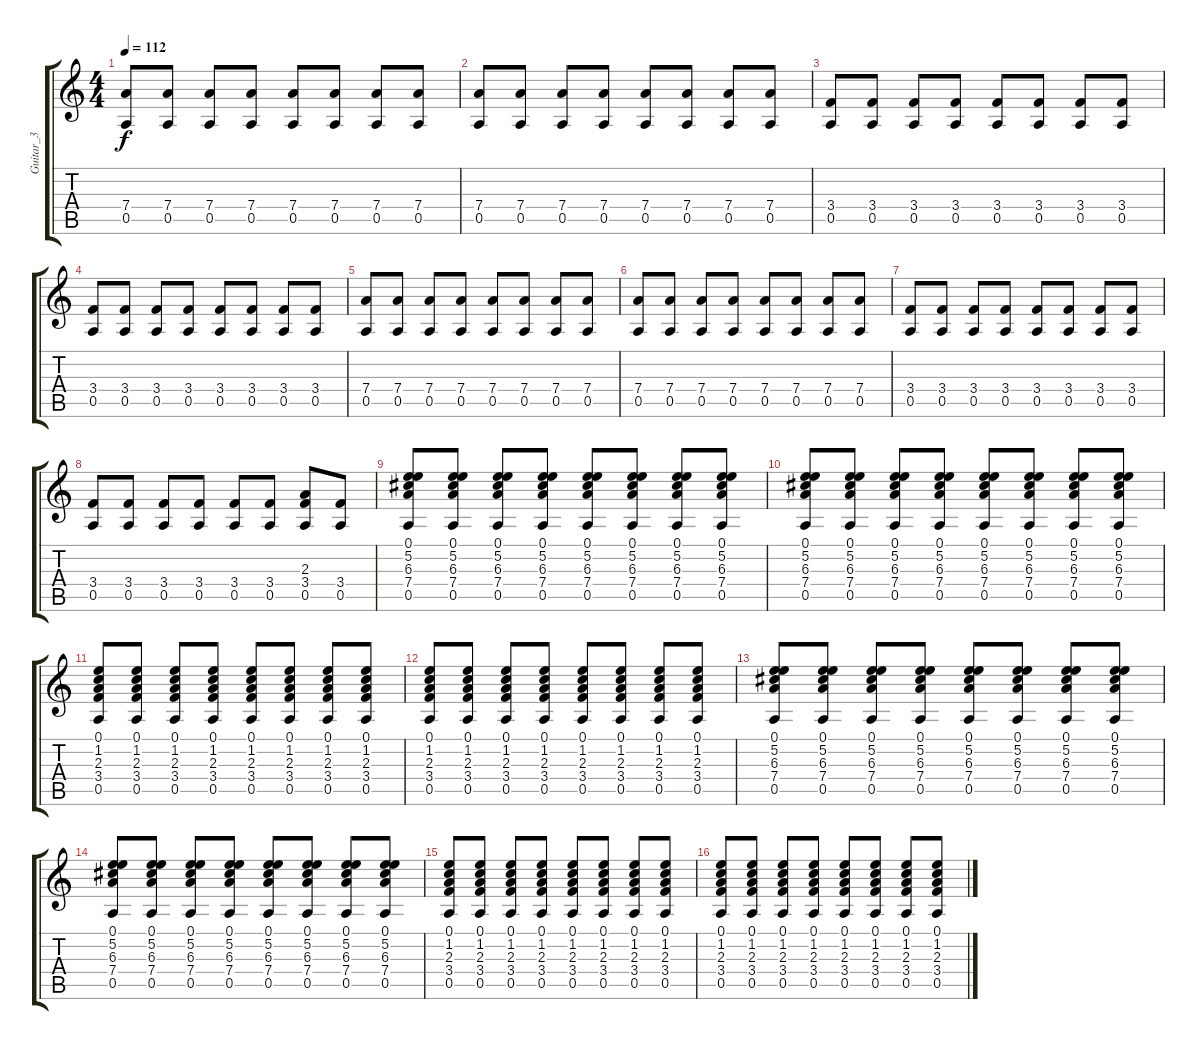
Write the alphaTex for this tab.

\track ("Guitar_3" "Guitar_3") {instrument overdrivenguitar}
\staff {score tabs}
\tuning (E4 B3 G3 D3 A2 E2) {hide}
\ts (4 4)
\tempo 112
\clef g2
\ks c
(7.4 0.5).8{dy f} (7.4 0.5).8 (7.4 0.5).8 (7.4 0.5).8 (7.4 0.5).8 (7.4 0.5).8 (7.4 0.5).8 (7.4 0.5).8 |
(7.4 0.5).8 (7.4 0.5).8 (7.4 0.5).8 (7.4 0.5).8 (7.4 0.5).8 (7.4 0.5).8 (7.4 0.5).8 (7.4 0.5).8 |
(3.4 0.5).8 (3.4 0.5).8 (3.4 0.5).8 (3.4 0.5).8 (3.4 0.5).8 (3.4 0.5).8 (3.4 0.5).8 (3.4 0.5).8 |
(3.4 0.5).8 (3.4 0.5).8 (3.4 0.5).8 (3.4 0.5).8 (3.4 0.5).8 (3.4 0.5).8 (3.4 0.5).8 (3.4 0.5).8 |
(7.4 0.5).8 (7.4 0.5).8 (7.4 0.5).8 (7.4 0.5).8 (7.4 0.5).8 (7.4 0.5).8 (7.4 0.5).8 (7.4 0.5).8 |
(7.4 0.5).8 (7.4 0.5).8 (7.4 0.5).8 (7.4 0.5).8 (7.4 0.5).8 (7.4 0.5).8 (7.4 0.5).8 (7.4 0.5).8 |
(3.4 0.5).8 (3.4 0.5).8 (3.4 0.5).8 (3.4 0.5).8 (3.4 0.5).8 (3.4 0.5).8 (3.4 0.5).8 (3.4 0.5).8 |
(3.4 0.5).8 (3.4 0.5).8 (3.4 0.5).8 (3.4 0.5).8 (3.4 0.5).8 (3.4 0.5).8 (2.3 3.4 0.5).8 (3.4 0.5).8 |
(0.1 5.2 6.3 7.4 0.5).8 (0.1 5.2 6.3 7.4 0.5).8 (0.1 5.2 6.3 7.4 0.5).8 (0.1 5.2 6.3 7.4 0.5).8 (0.1 5.2 6.3 7.4 0.5).8 (0.1 5.2 6.3 7.4 0.5).8 (0.1 5.2 6.3 7.4 0.5).8 (0.1 5.2 6.3 7.4 0.5).8 |
(0.1 5.2 6.3 7.4 0.5).8 (0.1 5.2 6.3 7.4 0.5).8 (0.1 5.2 6.3 7.4 0.5).8 (0.1 5.2 6.3 7.4 0.5).8 (0.1 5.2 6.3 7.4 0.5).8 (0.1 5.2 6.3 7.4 0.5).8 (0.1 5.2 6.3 7.4 0.5).8 (0.1 5.2 6.3 7.4 0.5).8 |
(0.1 1.2 2.3 3.4 0.5).8 (0.1 1.2 2.3 3.4 0.5).8 (0.1 1.2 2.3 3.4 0.5).8 (0.1 1.2 2.3 3.4 0.5).8 (0.1 1.2 2.3 3.4 0.5).8 (0.1 1.2 2.3 3.4 0.5).8 (0.1 1.2 2.3 3.4 0.5).8 (0.1 1.2 2.3 3.4 0.5).8 |
(0.1 1.2 2.3 3.4 0.5).8 (0.1 1.2 2.3 3.4 0.5).8 (0.1 1.2 2.3 3.4 0.5).8 (0.1 1.2 2.3 3.4 0.5).8 (0.1 1.2 2.3 3.4 0.5).8 (0.1 1.2 2.3 3.4 0.5).8 (0.1 1.2 2.3 3.4 0.5).8 (0.1 1.2 2.3 3.4 0.5).8 |
(0.1 5.2 6.3 7.4 0.5).8 (0.1 5.2 6.3 7.4 0.5).8 (0.1 5.2 6.3 7.4 0.5).8 (0.1 5.2 6.3 7.4 0.5).8 (0.1 5.2 6.3 7.4 0.5).8 (0.1 5.2 6.3 7.4 0.5).8 (0.1 5.2 6.3 7.4 0.5).8 (0.1 5.2 6.3 7.4 0.5).8 |
(0.1 5.2 6.3 7.4 0.5).8 (0.1 5.2 6.3 7.4 0.5).8 (0.1 5.2 6.3 7.4 0.5).8 (0.1 5.2 6.3 7.4 0.5).8 (0.1 5.2 6.3 7.4 0.5).8 (0.1 5.2 6.3 7.4 0.5).8 (0.1 5.2 6.3 7.4 0.5).8 (0.1 5.2 6.3 7.4 0.5).8 |
(0.1 1.2 2.3 3.4 0.5).8 (0.1 1.2 2.3 3.4 0.5).8 (0.1 1.2 2.3 3.4 0.5).8 (0.1 1.2 2.3 3.4 0.5).8 (0.1 1.2 2.3 3.4 0.5).8 (0.1 1.2 2.3 3.4 0.5).8 (0.1 1.2 2.3 3.4 0.5).8 (0.1 1.2 2.3 3.4 0.5).8 |
(0.1 1.2 2.3 3.4 0.5).8 (0.1 1.2 2.3 3.4 0.5).8 (0.1 1.2 2.3 3.4 0.5).8 (0.1 1.2 2.3 3.4 0.5).8 (0.1 1.2 2.3 3.4 0.5).8 (0.1 1.2 2.3 3.4 0.5).8 (0.1 1.2 2.3 3.4 0.5).8 (0.1 1.2 2.3 3.4 0.5).8
